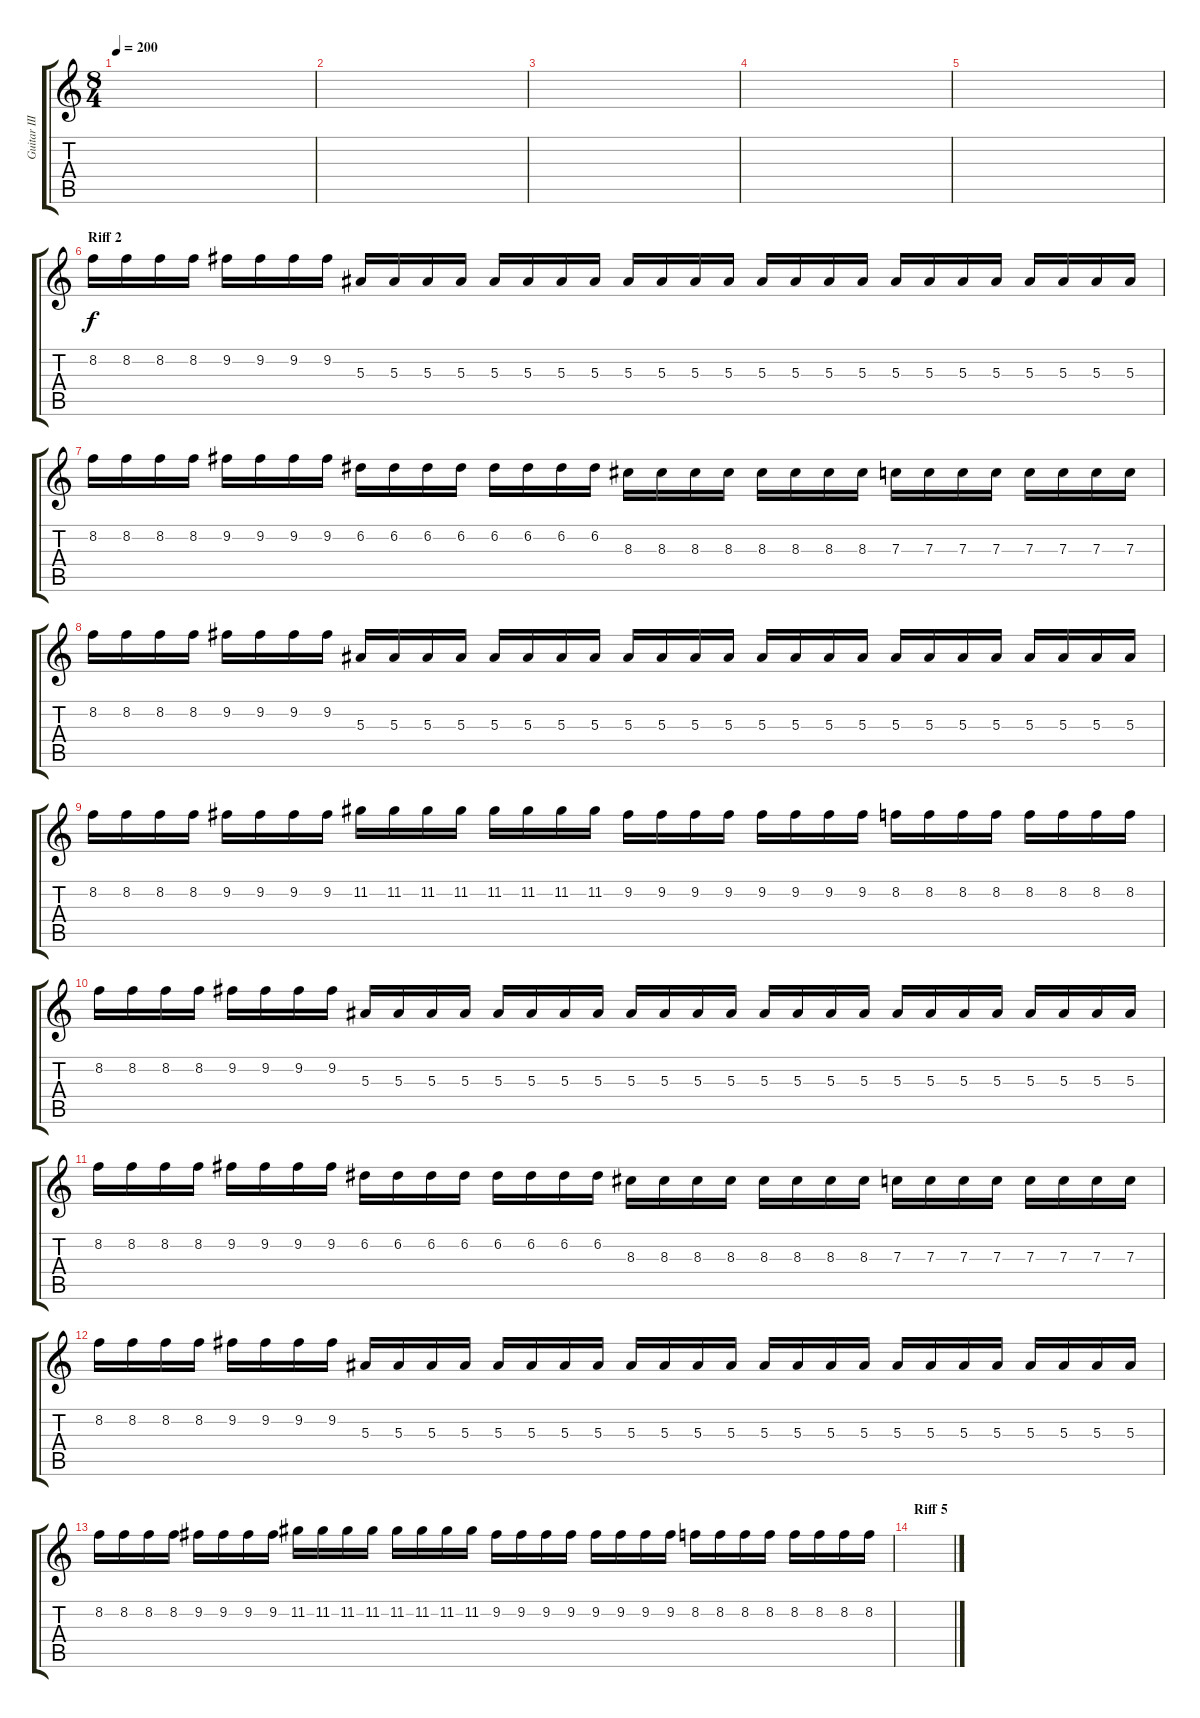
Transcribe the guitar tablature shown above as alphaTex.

\track ("Guitar III" "Guitar III") {instrument distortionguitar}
\staff {score tabs}
\tuning (D4 A3 F3 C3 G2 D2) {hide}
\ts (8 4)
\tempo 200
\clef g2
\ks c
|
|
|
|
|
\section ("" "Riff 2")
8.2.16 8.2.16 8.2.16 8.2.16 9.2.16 9.2.16 9.2.16 9.2.16 5.3.16 5.3.16 5.3.16 5.3.16 5.3.16 5.3.16 5.3.16 5.3.16 5.3.16 5.3.16 5.3.16 5.3.16 5.3.16 5.3.16 5.3.16 5.3.16 5.3.16 5.3.16 5.3.16 5.3.16 5.3.16 5.3.16 5.3.16 5.3.16 |
8.2.16 8.2.16 8.2.16 8.2.16 9.2.16 9.2.16 9.2.16 9.2.16 6.2.16 6.2.16 6.2.16 6.2.16 6.2.16 6.2.16 6.2.16 6.2.16 8.3.16 8.3.16 8.3.16 8.3.16 8.3.16 8.3.16 8.3.16 8.3.16 7.3.16 7.3.16 7.3.16 7.3.16 7.3.16 7.3.16 7.3.16 7.3.16 |
8.2.16 8.2.16 8.2.16 8.2.16 9.2.16 9.2.16 9.2.16 9.2.16 5.3.16 5.3.16 5.3.16 5.3.16 5.3.16 5.3.16 5.3.16 5.3.16 5.3.16 5.3.16 5.3.16 5.3.16 5.3.16 5.3.16 5.3.16 5.3.16 5.3.16 5.3.16 5.3.16 5.3.16 5.3.16 5.3.16 5.3.16 5.3.16 |
8.2.16 8.2.16 8.2.16 8.2.16 9.2.16 9.2.16 9.2.16 9.2.16 11.2.16 11.2.16 11.2.16 11.2.16 11.2.16 11.2.16 11.2.16 11.2.16 9.2.16 9.2.16 9.2.16 9.2.16 9.2.16 9.2.16 9.2.16 9.2.16 8.2.16 8.2.16 8.2.16 8.2.16 8.2.16 8.2.16 8.2.16 8.2.16 |
8.2.16 8.2.16 8.2.16 8.2.16 9.2.16 9.2.16 9.2.16 9.2.16 5.3.16 5.3.16 5.3.16 5.3.16 5.3.16 5.3.16 5.3.16 5.3.16 5.3.16 5.3.16 5.3.16 5.3.16 5.3.16 5.3.16 5.3.16 5.3.16 5.3.16 5.3.16 5.3.16 5.3.16 5.3.16 5.3.16 5.3.16 5.3.16 |
8.2.16 8.2.16 8.2.16 8.2.16 9.2.16 9.2.16 9.2.16 9.2.16 6.2.16 6.2.16 6.2.16 6.2.16 6.2.16 6.2.16 6.2.16 6.2.16 8.3.16 8.3.16 8.3.16 8.3.16 8.3.16 8.3.16 8.3.16 8.3.16 7.3.16 7.3.16 7.3.16 7.3.16 7.3.16 7.3.16 7.3.16 7.3.16 |
8.2.16 8.2.16 8.2.16 8.2.16 9.2.16 9.2.16 9.2.16 9.2.16 5.3.16 5.3.16 5.3.16 5.3.16 5.3.16 5.3.16 5.3.16 5.3.16 5.3.16 5.3.16 5.3.16 5.3.16 5.3.16 5.3.16 5.3.16 5.3.16 5.3.16 5.3.16 5.3.16 5.3.16 5.3.16 5.3.16 5.3.16 5.3.16 |
8.2.16 8.2.16 8.2.16 8.2.16 9.2.16 9.2.16 9.2.16 9.2.16 11.2.16 11.2.16 11.2.16 11.2.16 11.2.16 11.2.16 11.2.16 11.2.16 9.2.16 9.2.16 9.2.16 9.2.16 9.2.16 9.2.16 9.2.16 9.2.16 8.2.16 8.2.16 8.2.16 8.2.16 8.2.16 8.2.16 8.2.16 8.2.16 |
\section ("" "Riff 5")
